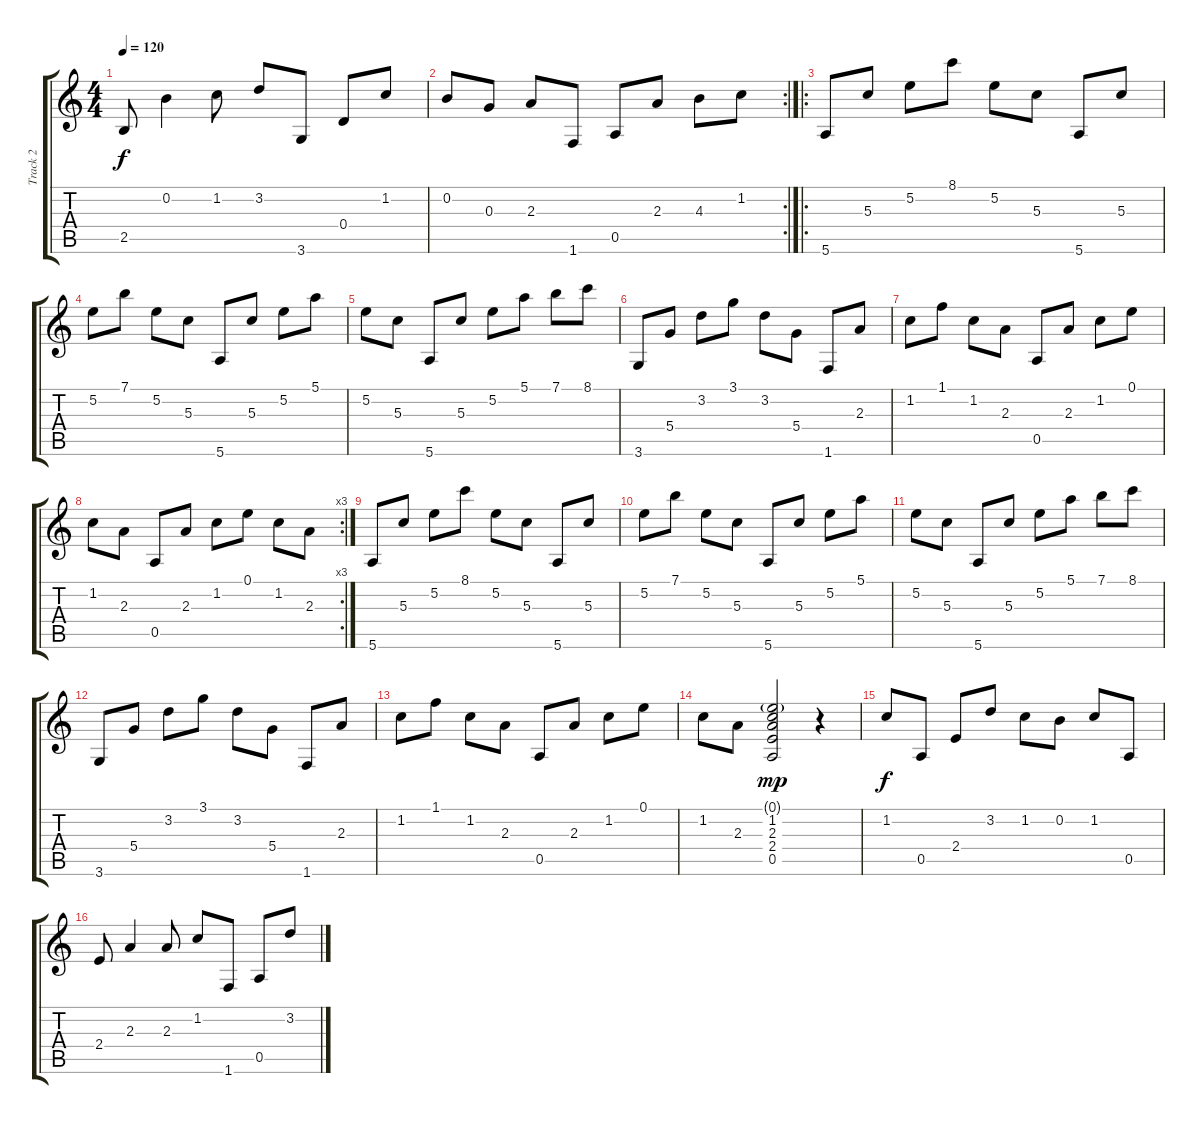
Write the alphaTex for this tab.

\track ("Track 2" "Track 2") {instrument electricguitarclean}
\staff {score tabs}
\tuning (E4 B3 G3 D3 A2 E2) {hide}
\ts (4 4)
\tempo 120
\clef g2
\ks c
2.5.8{dy f} 0.2.4 1.2.8 3.2.8 3.6.8 0.4.8 1.2.8 |
\rc 2
0.2.8 0.3.8 2.3.8 1.6.8 0.5.8 2.3.8 4.3.8 1.2.8 |
\ro
5.6.8 5.3.8 5.2.8 8.1.8 5.2.8 5.3.8 5.6.8 5.3.8 |
5.2.8 7.1.8 5.2.8 5.3.8 5.6.8 5.3.8 5.2.8 5.1.8 |
5.2.8 5.3.8 5.6.8 5.3.8 5.2.8 5.1.8 7.1.8 8.1.8 |
3.6.8 5.4.8 3.2.8 3.1.8 3.2.8 5.4.8 1.6.8 2.3.8 |
1.2.8 1.1.8 1.2.8 2.3.8 0.5.8 2.3.8 1.2.8 0.1.8 |
\rc 3
1.2.8 2.3.8 0.5.8 2.3.8 1.2.8 0.1.8 1.2.8 2.3.8 |
5.6.8 5.3.8 5.2.8 8.1.8 5.2.8 5.3.8 5.6.8 5.3.8 |
5.2.8 7.1.8 5.2.8 5.3.8 5.6.8 5.3.8 5.2.8 5.1.8 |
5.2.8 5.3.8 5.6.8 5.3.8 5.2.8 5.1.8 7.1.8 8.1.8 |
3.6.8 5.4.8 3.2.8 3.1.8 3.2.8 5.4.8 1.6.8 2.3.8 |
1.2.8 1.1.8 1.2.8 2.3.8 0.5.8 2.3.8 1.2.8 0.1.8 |
1.2.8 2.3.8 (0.1{g} 1.2 2.3 2.4 0.5).2{dy mp} r.4 |
1.2.8{dy f} 0.5.8 2.4.8 3.2.8 1.2.8 0.2.8 1.2.8 0.5.8 |
2.4.8 2.3.4 2.3.8 1.2.8 1.6.8 0.5.8 3.2.8
